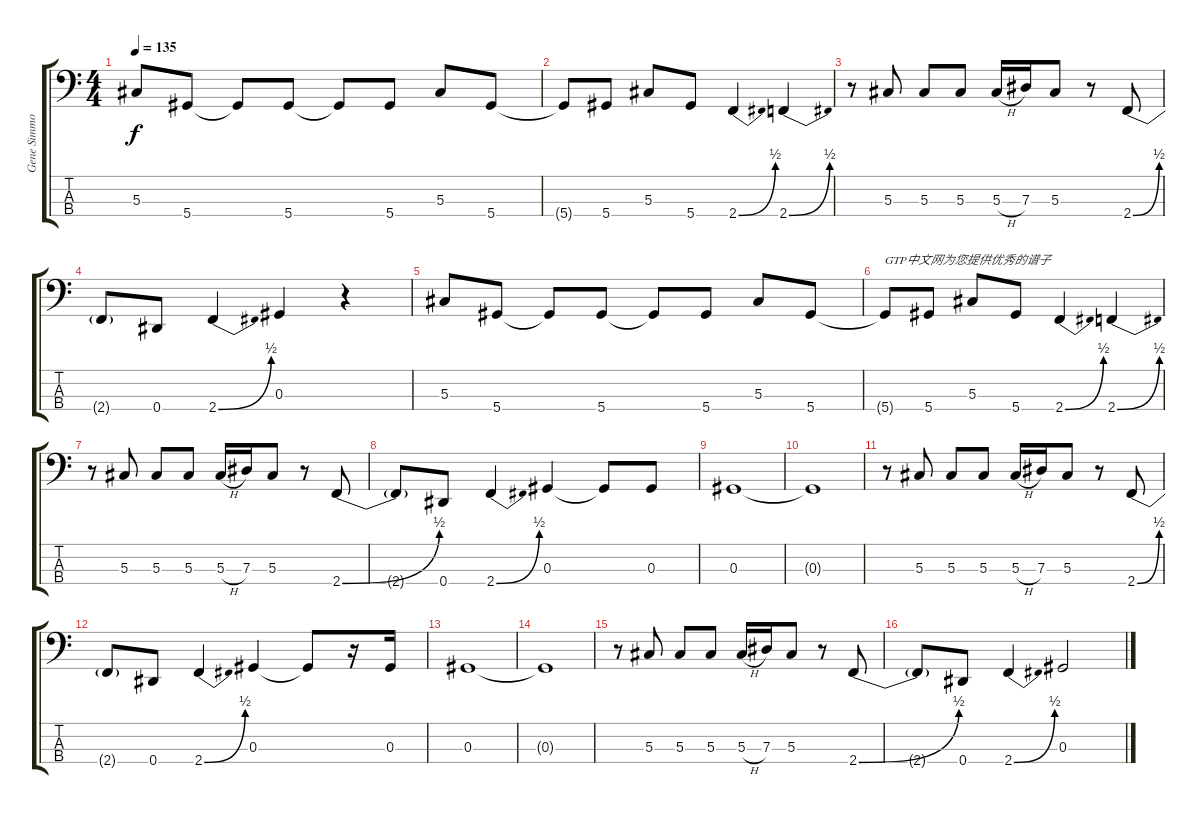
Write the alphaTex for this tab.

\track ("Gene Simmons" "Gene Simmo") {instrument electricbasspick}
\staff {score tabs}
\tuning (Gb2 Db2 Ab1 Eb1) {hide}
\ts (4 4)
\tempo 135
\clef f4
\ks c
5.3.8{dy f instrument electricbasspick} 5.4.8 5.4{t}.8 5.4.8 5.4{t}.8 5.4.8 5.3.8 5.4.8 |
5.4{t}.8 5.4.8 5.3.8 5.4.8 2.4{be (bend 0 0 60 2)}.4 2.4{be (bend 0 0 60 2)}.4 |
r.8 5.3.8 5.3.8 5.3.8 5.3{h}.16 7.3.16 5.3.8 r.8 2.4{be (bend 0 0 60 2)}.8 |
2.4{t}.8 0.4.8 2.4{be (bend 0 0 60 2)}.4 0.3.4 r.4 |
5.3.8 5.4.8 5.4{t}.8 5.4.8 5.4{t}.8 5.4.8 5.3.8 5.4.8 |
5.4{t}.8{txt "GTP中文网为您提供优秀的谱子"} 5.4.8 5.3.8 5.4.8 2.4{be (bend 0 0 60 2)}.4 2.4{be (bend 0 0 60 2)}.4 |
r.8 5.3.8 5.3.8 5.3.8 5.3{h}.16 7.3.16 5.3.8 r.8 2.4{be (bend 0 0 60 2)}.8 |
2.4{t}.8 0.4.8 2.4{be (bend 0 0 60 2)}.4 0.3.4 0.3{t}.8 0.3.8 |
0.3.1 |
0.3{t}.1 |
r.8 5.3.8 5.3.8 5.3.8 5.3{h}.16 7.3.16 5.3.8 r.8 2.4{be (bend 0 0 60 2)}.8 |
2.4{t}.8 0.4.8 2.4{be (bend 0 0 60 2)}.4 0.3.4 0.3{t}.8 r.16 0.3.16 |
0.3.1 |
0.3{t}.1 |
r.8 5.3.8 5.3.8 5.3.8 5.3{h}.16 7.3.16 5.3.8 r.8 2.4{be (bend 0 0 60 2)}.8 |
2.4{t}.8 0.4.8 2.4{be (bend 0 0 60 2)}.4 0.3.2
